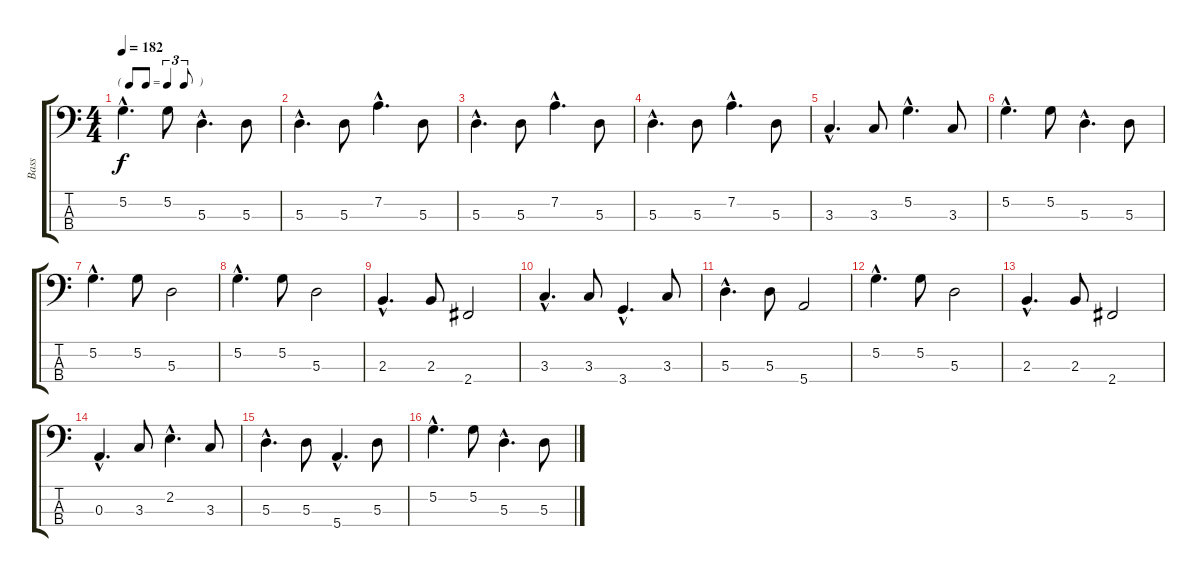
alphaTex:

\track ("Bass" "Bass") {instrument electricbassfinger}
\staff {score tabs}
\tuning (G2 D2 A1 E1) {hide}
\ts (4 4)
\tf triplet8th
\tempo 182
\clef f4
\ks c
5.2{hac}.4{d dy f} 5.2.8 5.3{hac}.4{d} 5.3.8 |
5.3{hac}.4{d} 5.3.8 7.2{hac}.4{d} 5.3.8 |
5.3{hac}.4{d} 5.3.8 7.2{hac}.4{d} 5.3.8 |
5.3{hac}.4{d} 5.3.8 7.2{hac}.4{d} 5.3.8 |
3.3{hac}.4{d} 3.3.8 5.2{hac}.4{d} 3.3.8 |
5.2{hac}.4{d} 5.2.8 5.3{hac}.4{d} 5.3.8 |
5.2{hac}.4{d} 5.2.8 5.3.2 |
5.2{hac}.4{d} 5.2.8 5.3.2 |
2.3{hac}.4{d} 2.3.8 2.4.2 |
3.3{hac}.4{d} 3.3.8 3.4{hac}.4{d} 3.3.8 |
5.3{hac}.4{d} 5.3.8 5.4.2 |
5.2{hac}.4{d} 5.2.8 5.3.2 |
2.3{hac}.4{d} 2.3.8 2.4.2 |
0.3{hac}.4{d} 3.3.8 2.2{hac}.4{d} 3.3.8 |
5.3{hac}.4{d} 5.3.8 5.4{hac}.4{d} 5.3.8 |
5.2{hac}.4{d} 5.2.8 5.3{hac}.4{d} 5.3.8
